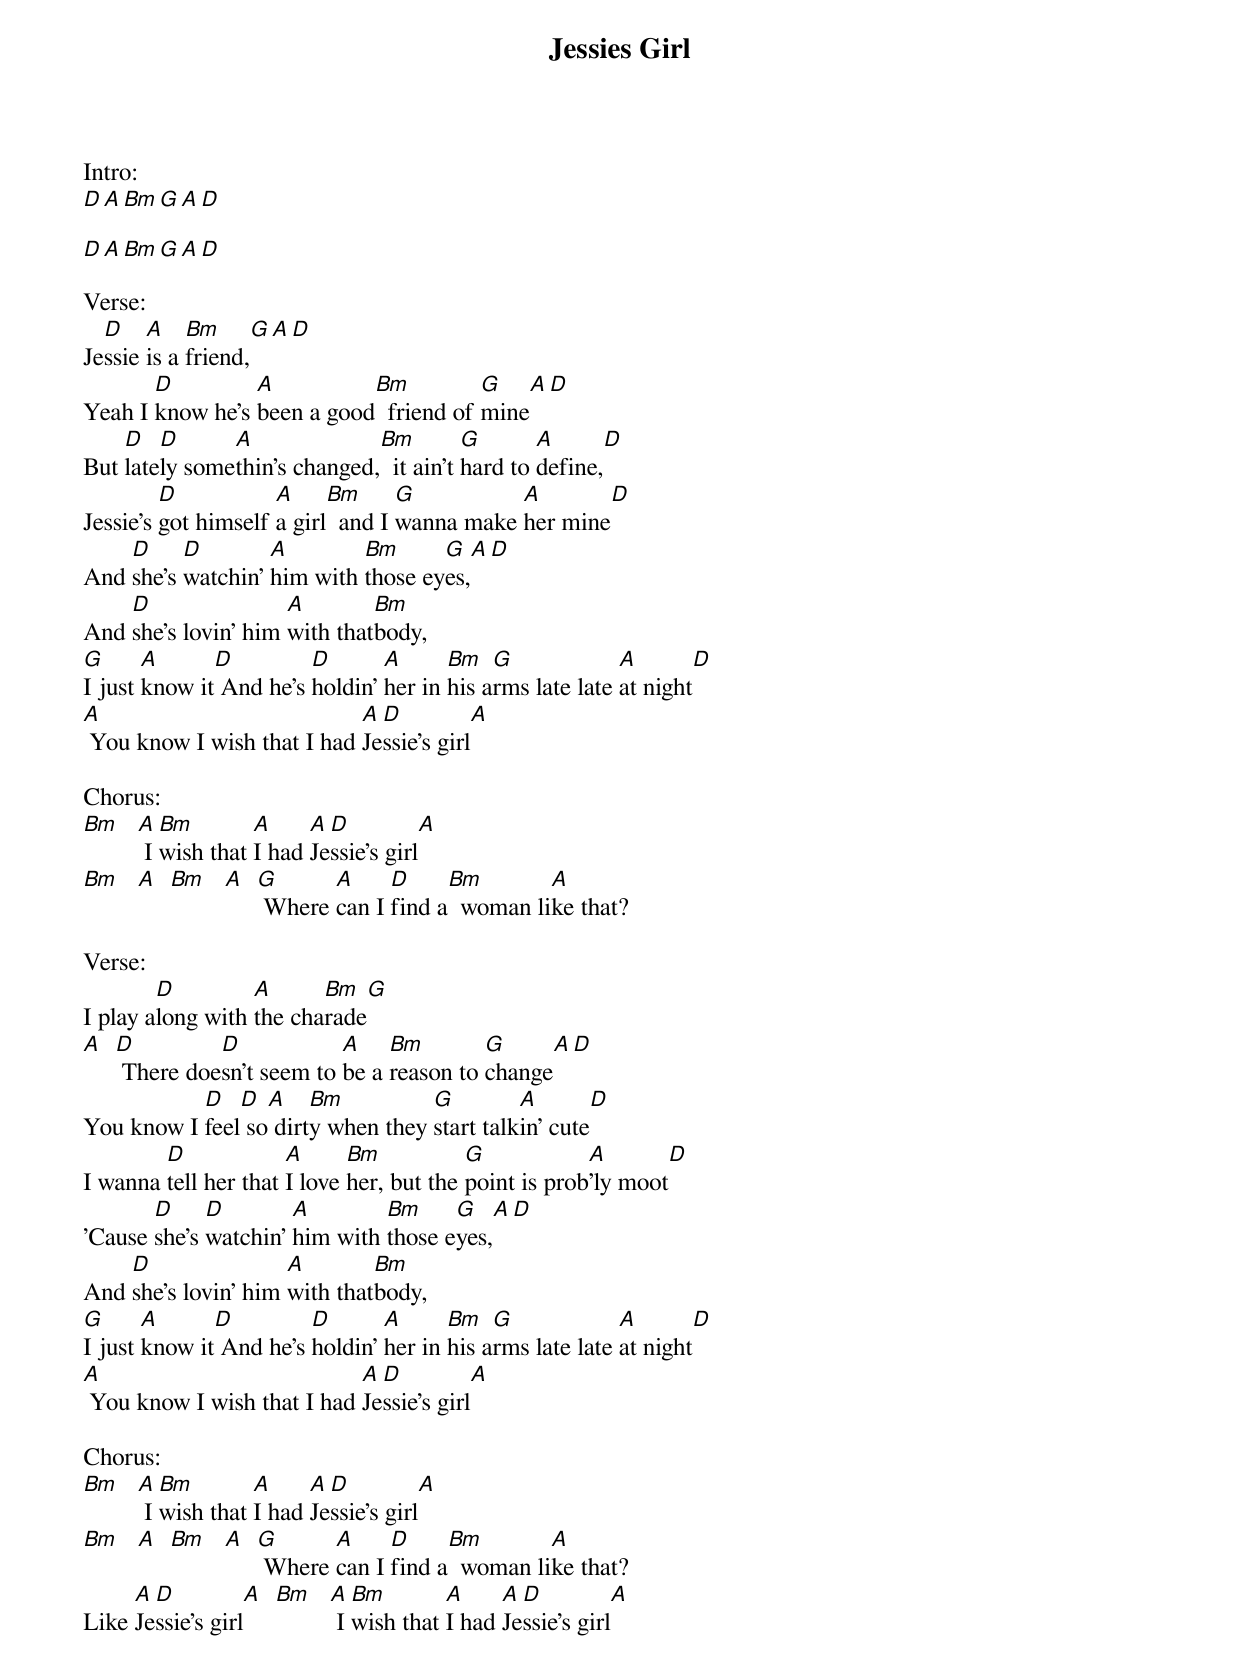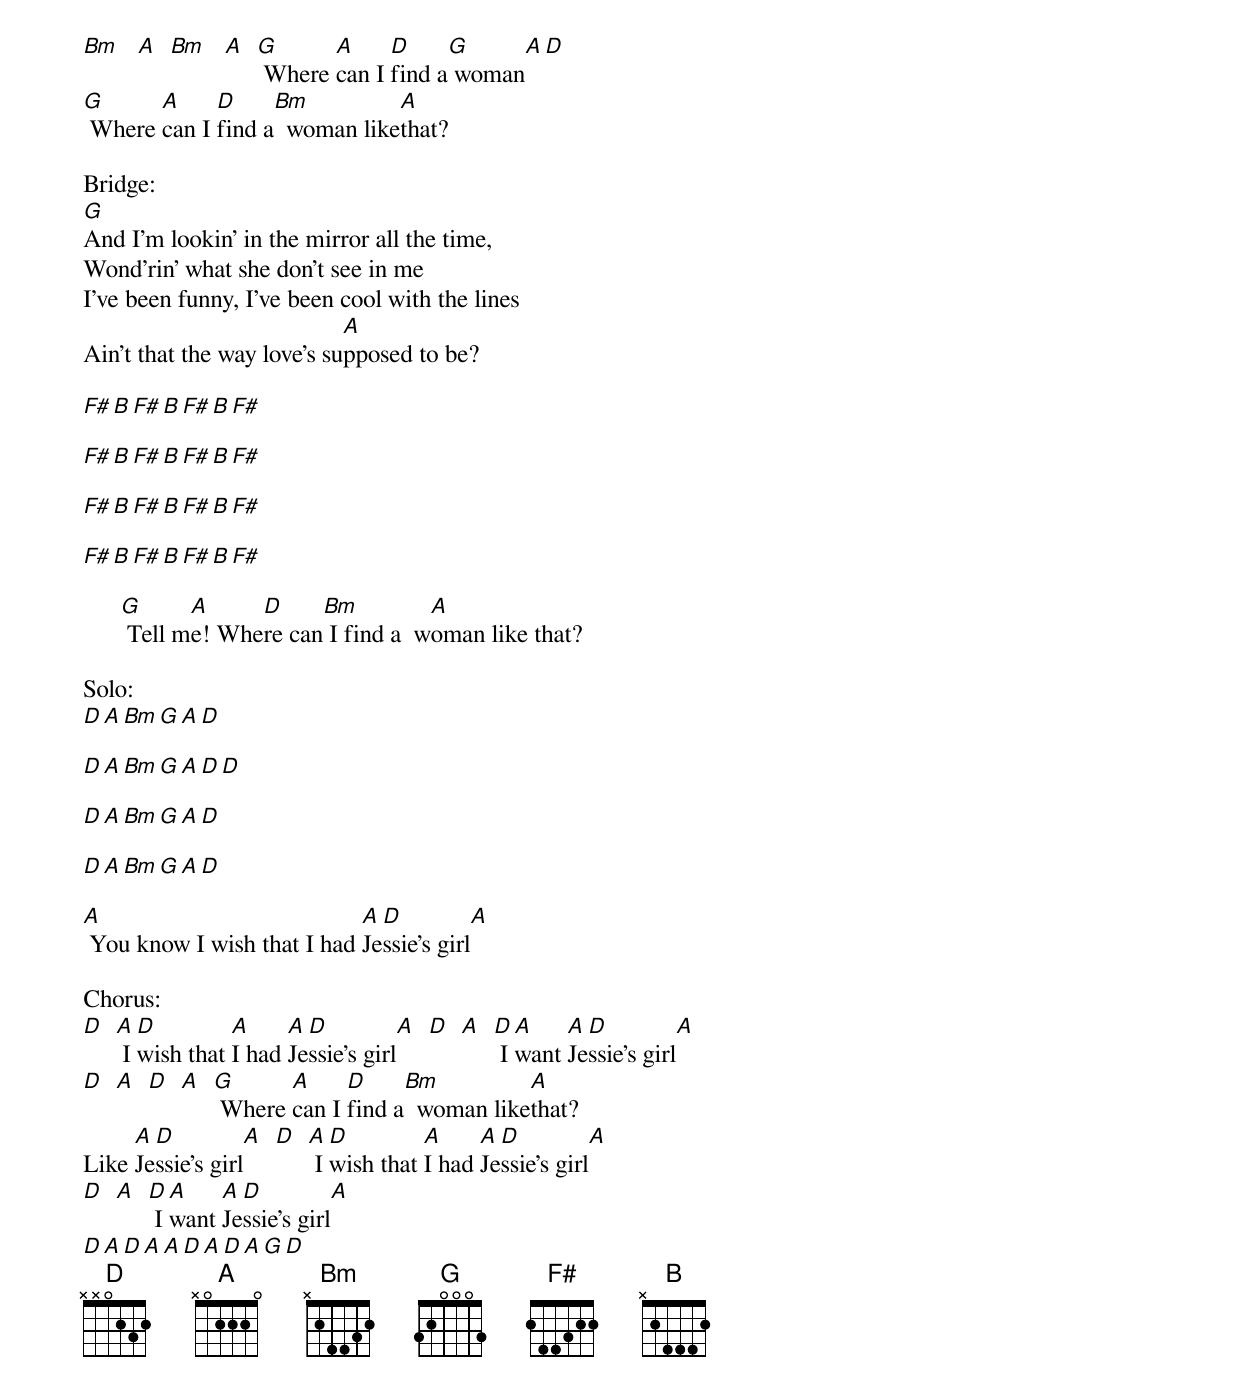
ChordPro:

{title:Jessies Girl}
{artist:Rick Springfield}
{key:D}
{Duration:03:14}
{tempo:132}
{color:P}

Intro:
[D][A][Bm][G][A][D]

[D][A][Bm][G][A][D]

Verse:
Je[D]ssie [A]is a [Bm]friend,[G][A][D]
Yeah I [D]know he's [A]been a good[Bm]  friend of [G]mine[A][D]
But [D]late[D]ly some[A]thin's changed,[Bm]  it ain't [G]hard to [A]define,[D]
Jessie's [D]got himself [A]a girl[Bm]  and I [G]wanna make [A]her mine[D]
And [D]she's [D]watchin' [A]him with [Bm]those ey[G]es,[A][D]
And [D]she's lovin' him [A]with that[Bm]body,
[G]I just [A]know it[D] And he's [D]holdin' [A]her in [Bm]his a[G]rms late late [A]at night[D]
[A] You know I wish that I had [A]Je[D]ssie's girl[A]

Chorus:
[Bm]   [A] I [Bm]wish that [A]I had [A]Je[D]ssie's girl[A]
[Bm]   [A]  [Bm]   [A]  [G] Where [A]can I [D]find a[Bm]  woman li[A]ke that?

Verse:
I play a[D]long with [A]the cha[Bm]rade[G]
[A]  [D] There doe[D]sn't seem to [A]be a [Bm]reason to [G]change[A][D]
You know I [D]feel[D] so[A] dirt[Bm]y when they [G]start talk[A]in' cute[D]
I wanna [D]tell her that [A]I love [Bm]her, but the [G]point is prob[A]'ly moot[D]
'Cause [D]she's [D]watchin' [A]him with [Bm]those e[G]yes,[A][D]
And [D]she's lovin' him [A]with that[Bm]body,
[G]I just [A]know it[D] And he's [D]holdin' [A]her in [Bm]his a[G]rms late late [A]at night[D]
[A] You know I wish that I had [A]Je[D]ssie's girl[A]

Chorus:
[Bm]   [A] I [Bm]wish that [A]I had [A]Je[D]ssie's girl[A]
[Bm]   [A]  [Bm]   [A]  [G] Where [A]can I [D]find a[Bm]  woman li[A]ke that?
Like [A]Je[D]ssie's girl[A]  [Bm]   [A] I [Bm]wish that [A]I had [A]Je[D]ssie's girl[A]
[Bm]   [A]  [Bm]   [A]  [G] Where [A]can I [D]find a[G] woman[A][D]
[G] Where [A]can I [D]find a[Bm]  woman like[A]that?

Bridge:
[G]And I'm lookin' in the mirror all the time,
Wond'rin' what she don't see in me
I've been funny, I've been cool with the lines
Ain't that the way love's su[A]pposed to be?

[F#][B][F#][B][F#][B][F#]

[F#][B][F#][B][F#][B][F#]

[F#][B][F#][B][F#][B][F#]

[F#][B][F#][B][F#][B][F#]

      [G] Tell m[A]e! Whe[D]re can[Bm] I find a  w[A]oman like that?

Solo:
[D][A][Bm][G][A][D]

[D][A][Bm][G][A][D][D]

[D][A][Bm][G][A][D]

[D][A][Bm][G][A][D]

[A] You know I wish that I had [A]Je[D]ssie's girl[A]

Chorus:
[D]  [A] I [D]wish that [A]I had [A]Je[D]ssie's girl[A]  [D]  [A]  [D] I [A]want [A]Je[D]ssie's girl[A]
[D]  [A]  [D]  [A]  [G] Where [A]can I [D]find a[Bm]  woman like[A]that?
Like [A]Je[D]ssie's girl[A]  [D]  [A] I [D]wish that [A]I had [A]Je[D]ssie's girl[A]
[D]  [A]  [D] I [A]want [A]Je[D]ssie's girl[A]
[D][A][D][A][A][D][A][D][A][G][D]
